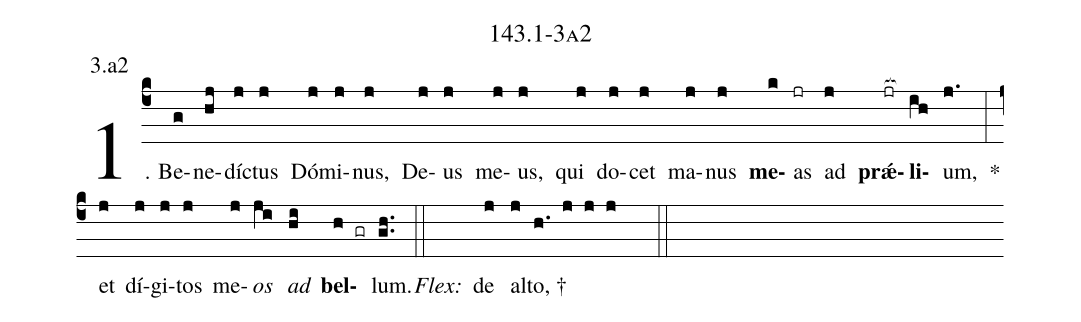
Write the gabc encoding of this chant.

name: 143.1-3a2;
annotation: 3.a2;
%%
(c4)1. Be(g)ne(hj)díc(j)tus(j) Dó(j)mi(j)nus,(j) De(j)us(j) me(j)us,(j) qui(j) do(j)cet(j) ma(j)nus(j) <b>me</b>(k)as(jr) ad(j) <b>prǽ</b>(jr[ocb:1{])<b>li</b>(ih[ocb:0}])um,(j.) *(:) et(j) dí(j)gi(j)tos(j) me(j)<i>os</i>(ji) <i>ad</i>(hi) <b>bel</b>(h gr)lum.(gh..) (::)
<i>Flex:</i>()  de(j) al(j)to, †(h. j j j  ::)
